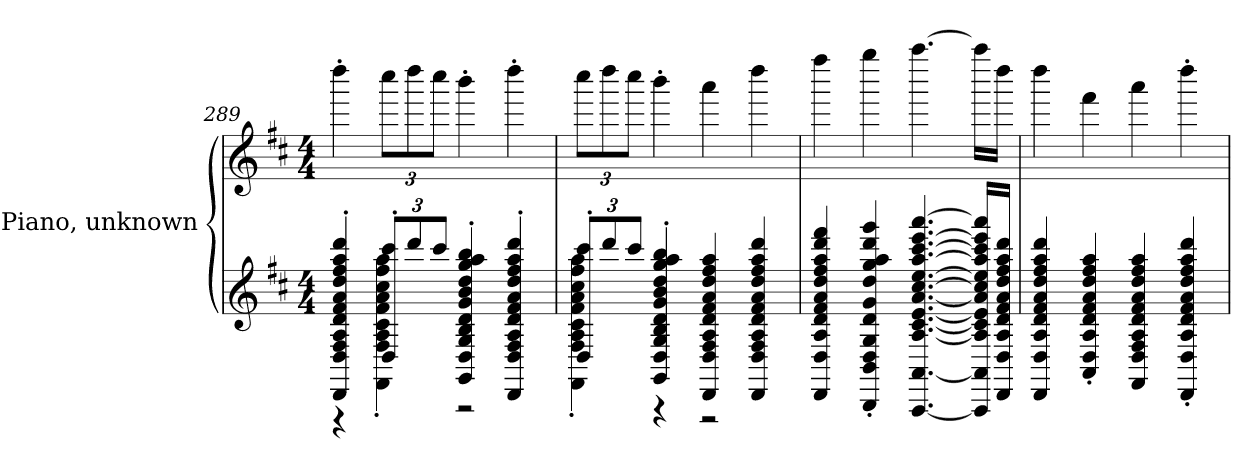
**kern	**kern
*part1	*part1
*staff2	*staff1
*I"Piano, unknown	*
*I'Pno.	*
*clefG2	*clefG2
*k[f#c#]	*k[f#c#]
*M4/4	*M4/4
=289	=289
*^	*
4DD/' 4D/' 4F#/' 4A/' 4d/' 4f#/' 4a/' 4dd/' 4ff#/' 4aa/' 4ddd/'	4r	4dddd'\
*Xbrackettup	*	*Xbrackettup
12D/' 12ccc#/'L	4FF#\' 4F#\' 4A\' 4c#\' 4f#\' 4a\' 4cc#\' 4ff#\' 4aa\'	12cccc#\L
12ddd/	.	12dddd\
12ccc#/J	.	12cccc#\J
4GG/' 4D/' 4G/' 4B/' 4d/' 4g/' 4b/' 4dd/' 4gg/' 4aa/' 4bb/'	2r	4bbb'\
4DD/' 4D/' 4F#/' 4A/' 4d/' 4f#/' 4a/' 4dd/' 4ff#/' 4aa/' 4ddd/'	.	4dddd'\
=290	=290	=290
12D/' 12ccc#/'L	4FF#\' 4F#\' 4A\' 4c#\' 4f#\' 4a\' 4cc#\' 4ff#\' 4aa\'	12cccc#\L
12ddd/	.	12dddd\
12ccc#/J	.	12cccc#\J
4GG/' 4D/' 4G/' 4B/' 4d/' 4g/' 4b/' 4dd/' 4gg/' 4aa/' 4bb/'	4r	4bbb'\
4DD/ 4D/ 4F#/ 4A/ 4d/ 4f#/ 4a/ 4dd/ 4ff#/ 4aa/	2r	4aaa\
4DD/ 4D/ 4F#/ 4A/ 4d/ 4f#/ 4a/ 4dd/ 4ff#/ 4aa/ 4ddd/	.	4dddd\
*v	*v	*
=291	=291
4DD/ 4D/ 4A/ 4d/ 4f#/ 4a/ 4dd/ 4ff#/ 4aa/ 4ddd/ 4fff#/	4ffff#\
4BBB/' 4BB/' 4D/' 4G/' 4d/' 4g/' 4dd/' 4gg/' 4aa/' 4ddd/' 4ggg/'	4gggg\
[4.AAA/ [4.AA/ [4.A/ [4.c#/ [4.e/ [4.a/ [4.cc#/ [4.ee/ [4.aa/ [4.ccc#/ [4.eee/ [4.aaa/	[4.aaaa\
16AAA/] 16AA/] 16A/] 16c#/] 16e/] 16a/] 16cc#/] 16ee/] 16aa/] 16ccc#/] 16eee/] 16aaa/]LL	16aaaa\LL]
16DD/ 16D/ 16A/ 16d/ 16f#/ 16a/ 16dd/ 16ff#/ 16aa/ 16ddd/JJ	16dddd\JJ
!!LO:LB:g=z
=292	=292
4DD/ 4D/ 4A/ 4d/ 4f#/ 4a/ 4dd/ 4ff#/ 4aa/ 4ddd/	4dddd\
4AA/' 4D/' 4A/' 4d/' 4f#/' 4a/' 4dd/' 4ff#/' 4aa/'	4fff#\
4FF#/ 4D/ 4F#/ 4A/ 4d/ 4f#/ 4a/ 4dd/ 4ff#/ 4aa/	4aaa\
4DD/' 4D/' 4A/' 4d/' 4f#/' 4a/' 4dd/' 4ff#/' 4aa/' 4ddd/'	4dddd'\
=	=
*-	*-
